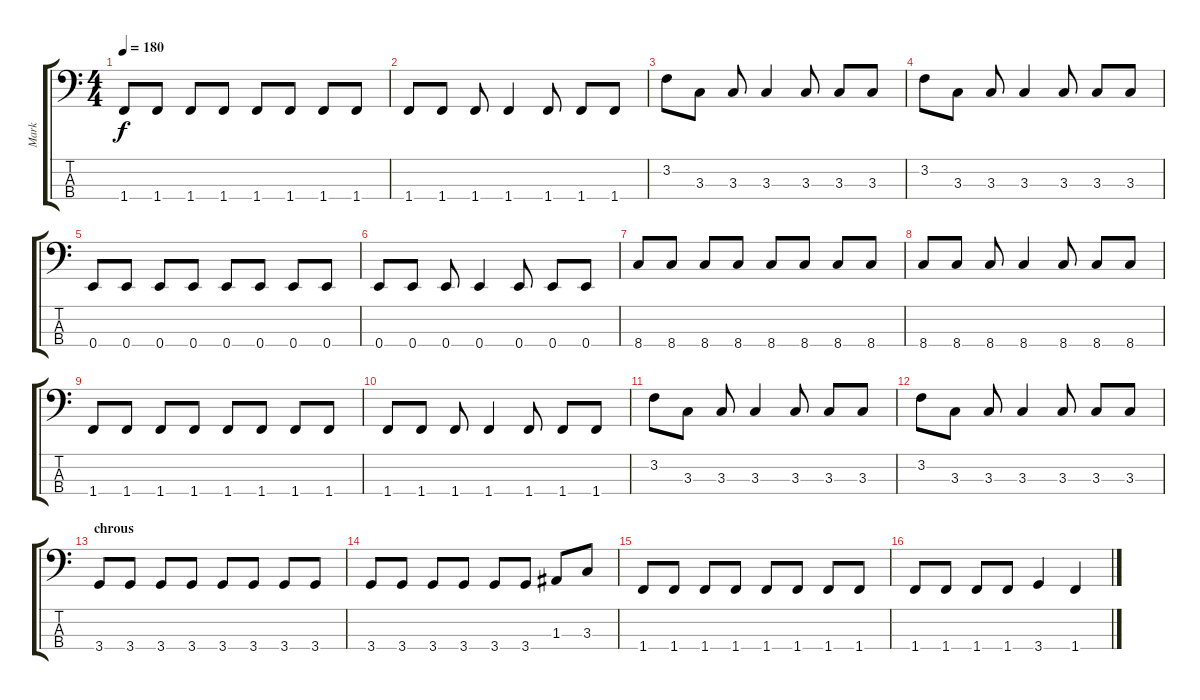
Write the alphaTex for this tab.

\track ("Mark" "Mark") {instrument electricbassfinger}
\staff {score tabs}
\tuning (G2 D2 A1 E1) {hide}
\ts (4 4)
\tempo 180
\clef f4
\ks c
1.4.8{dy f} 1.4.8 1.4.8 1.4.8 1.4.8 1.4.8 1.4.8 1.4.8 |
1.4.8 1.4.8 1.4.8 1.4.4 1.4.8 1.4.8 1.4.8 |
3.2.8 3.3.8 3.3.8 3.3.4 3.3.8 3.3.8 3.3.8 |
3.2.8 3.3.8 3.3.8 3.3.4 3.3.8 3.3.8 3.3.8 |
0.4.8 0.4.8 0.4.8 0.4.8 0.4.8 0.4.8 0.4.8 0.4.8 |
0.4.8 0.4.8 0.4.8 0.4.4 0.4.8 0.4.8 0.4.8 |
8.4.8 8.4.8 8.4.8 8.4.8 8.4.8 8.4.8 8.4.8 8.4.8 |
8.4.8 8.4.8 8.4.8 8.4.4 8.4.8 8.4.8 8.4.8 |
1.4.8 1.4.8 1.4.8 1.4.8 1.4.8 1.4.8 1.4.8 1.4.8 |
1.4.8 1.4.8 1.4.8 1.4.4 1.4.8 1.4.8 1.4.8 |
3.2.8 3.3.8 3.3.8 3.3.4 3.3.8 3.3.8 3.3.8 |
3.2.8 3.3.8 3.3.8 3.3.4 3.3.8 3.3.8 3.3.8 |
\section ("" "chrous")
3.4.8 3.4.8 3.4.8 3.4.8 3.4.8 3.4.8 3.4.8 3.4.8 |
3.4.8 3.4.8 3.4.8 3.4.8 3.4.8 3.4.8 1.3.8 3.3.8 |
1.4.8 1.4.8 1.4.8 1.4.8 1.4.8 1.4.8 1.4.8 1.4.8 |
1.4.8 1.4.8 1.4.8 1.4.8 3.4.4 1.4.4
